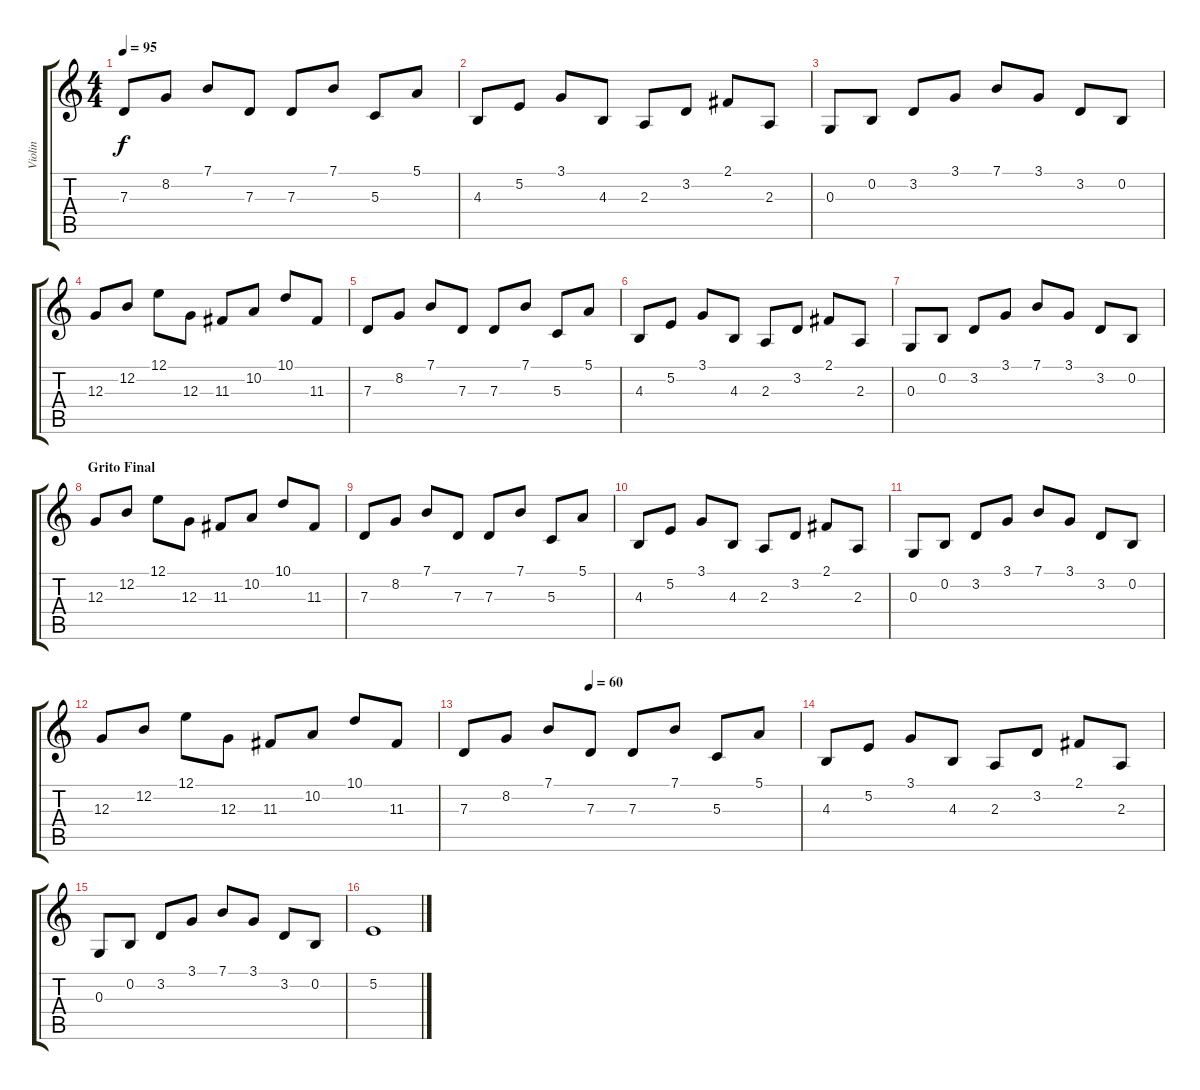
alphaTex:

\track ("Violin" "Violin") {instrument violin}
\staff {score tabs}
\tuning (E4 B3 G3 D3 A2 E2) {hide}
\ts (4 4)
\tempo 95
\clef g2
\ks c
7.3.8{dy f} 8.2.8 7.1.8 7.3.8 7.3.8 7.1.8 5.3.8 5.1.8 |
4.3.8 5.2.8 3.1.8 4.3.8 2.3.8 3.2.8 2.1.8 2.3.8 |
0.3.8 0.2.8 3.2.8 3.1.8 7.1.8 3.1.8 3.2.8 0.2.8 |
12.3.8 12.2.8 12.1.8 12.3.8 11.3.8 10.2.8 10.1.8 11.3.8 |
7.3.8 8.2.8 7.1.8 7.3.8 7.3.8 7.1.8 5.3.8 5.1.8 |
4.3.8 5.2.8 3.1.8 4.3.8 2.3.8 3.2.8 2.1.8 2.3.8 |
0.3.8 0.2.8 3.2.8 3.1.8 7.1.8 3.1.8 3.2.8 0.2.8 |
\section ("" "Grito Final")
12.3.8 12.2.8 12.1.8 12.3.8 11.3.8 10.2.8 10.1.8 11.3.8 |
7.3.8 8.2.8 7.1.8 7.3.8 7.3.8 7.1.8 5.3.8 5.1.8 |
4.3.8 5.2.8 3.1.8 4.3.8 2.3.8 3.2.8 2.1.8 2.3.8 |
0.3.8 0.2.8 3.2.8 3.1.8 7.1.8 3.1.8 3.2.8 0.2.8 |
12.3.8 12.2.8 12.1.8 12.3.8 11.3.8 10.2.8 10.1.8 11.3.8 |
\tempo (60 0.375)
7.3.8 8.2.8 7.1.8 7.3.8 7.3.8 7.1.8 5.3.8 5.1.8 |
4.3.8 5.2.8 3.1.8 4.3.8 2.3.8 3.2.8 2.1.8 2.3.8 |
0.3.8 0.2.8 3.2.8 3.1.8 7.1.8 3.1.8 3.2.8 0.2.8 |
5.2.1
